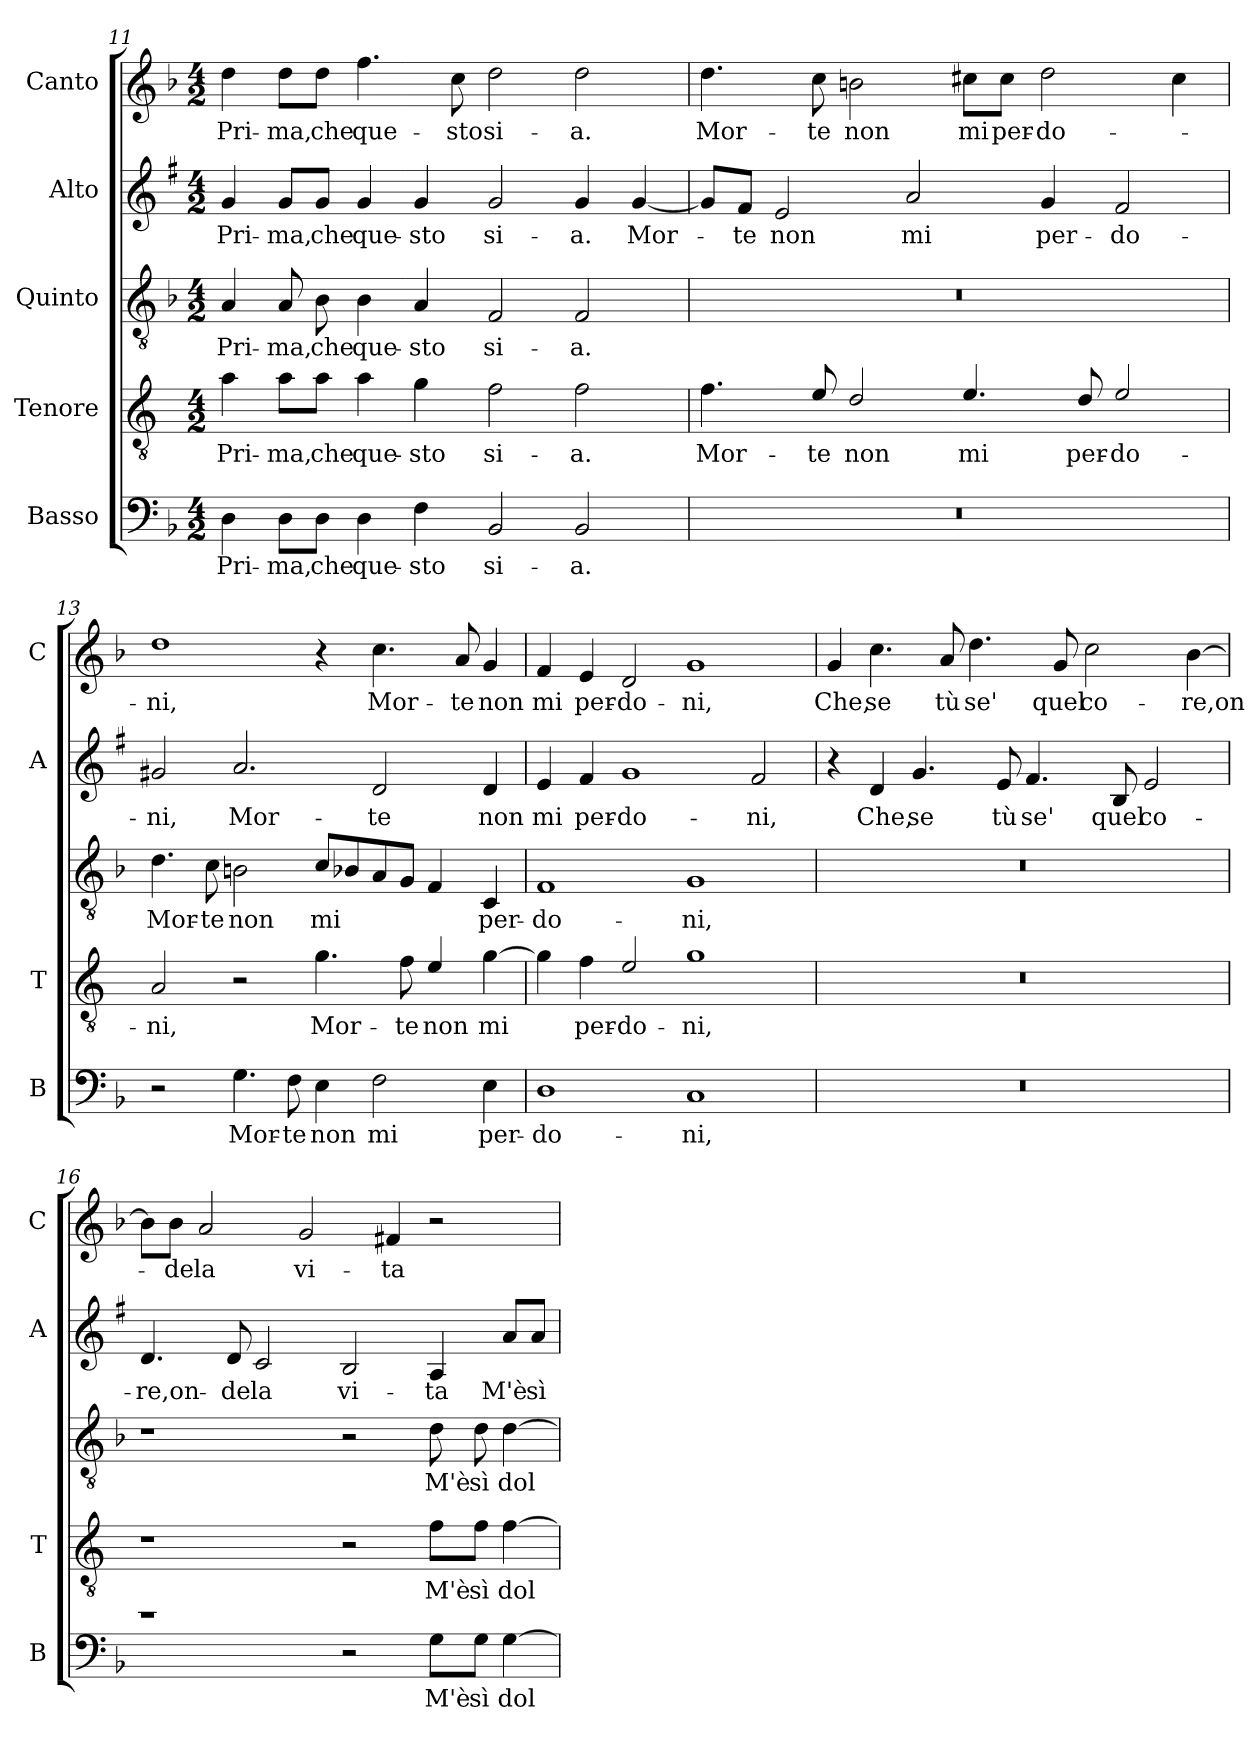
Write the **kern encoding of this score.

**kern	**text	**kern	**text	**kern	**text	**kern	**text	**kern	**text
*part5	*part5	*part4	*part4	*part3	*part3	*part2	*part2	*part1	*part1
*staff5	*staff5	*staff4	*staff4	*staff3	*staff3	*staff2	*staff2	*staff1	*staff1
*I"Basso	*	*I"Tenore	*	*I"Quinto	*	*I"Alto	*	*I"Canto	*
*I'B	*	*I'T	*	*	*	*I'A	*	*I'C	*
*clefF4	*	*clefGv2	*	*clefGv2	*	*clefG2	*	*clefG2	*
*	*	*ITrd4c7	*	*	*	*ITrd1c2	*	*	*
*k[b-]	*	*k[b-]	*	*k[b-]	*	*k[b-]	*	*k[b-]	*
*F:	*	*F:	*	*F:	*	*F:	*	*F:	*
*M4/2	*	*M4/2	*	*M4/2	*	*M4/2	*	*M4/2	*
=11	=11	=11	=11	=11	=11	=11	=11	=11	=11
!	!LO:LY:b	!	!LO:LY:b	!	!LO:LY:b	!	!LO:LY:b	!	!LO:LY:b
4D\	Pri-	4d\	Pri-	4A/	Pri-	4f/	Pri-	4dd\	Pri-
!	!LO:LY:b	!	!LO:LY:b	!	!LO:LY:b	!	!LO:LY:b	!	!LO:LY:b
8D\L	-ma,	8d\L	-ma,	8A/	-ma,	8f/L	-ma,	8dd\L	-ma,
!	!LO:LY:b	!	!LO:LY:b	!	!LO:LY:b	!	!LO:LY:b	!	!LO:LY:b
8D\J	che	8d\J	che	8B-\	che	8f/J	che	8dd\J	che
!	!LO:LY:b	!	!LO:LY:b	!	!LO:LY:b	!	!LO:LY:b	!	!LO:LY:b
4D\	que-	4d\	que-	4B-\	que-	4f/	que-	4.ff\	que-
!	!LO:LY:b	!	!LO:LY:b	!	!LO:LY:b	!	!LO:LY:b	!	!
4F\	-sto	4c\	-sto	4A/	-sto	4f/	-sto	.	.
!	!	!	!	!	!	!	!	!	!LO:LY:b
.	.	.	.	.	.	.	.	8cc\	-sto
!	!LO:LY:b	!	!LO:LY:b	!	!LO:LY:b	!	!LO:LY:b	!	!LO:LY:b
2BB-/	si-	2B-\	si-	2F/	si-	2f/	si-	2dd\	si-
!	!LO:LY:b	!	!LO:LY:b	!	!LO:LY:b	!	!LO:LY:b	!	!LO:LY:b
2BB-/	-a.	2B-\	-a.	2F/	-a.	4f/	-a.	2dd\	-a.
!	!	!	!	!	!	!	!LO:LY:b	!	!
.	.	.	.	.	.	[4f/	Mor-	.	.
!!LO:LB:g=z
=12	=12	=12	=12	=12	=12	=12	=12	=12	=12
!	!	!	!LO:LY:b	!	!	!	!	!	!LO:LY:b
0r	.	4.B-\	Mor-	0r	.	8f/L]	.	4.dd\	Mor-
!	!	!	!	!	!	!	!LO:LY:b	!	!
.	.	.	.	.	.	8e/J	-te	.	.
!	!	!	!	!	!	!	!LO:LY:b	!	!
.	.	.	.	.	.	2d/	non	.	.
!	!	!	!LO:LY:b	!	!	!	!	!	!LO:LY:b
.	.	8A/	-te	.	.	.	.	8cc\	-te
!	!	!	!LO:LY:b	!	!	!	!	!	!LO:LY:b
.	.	2G/	non	.	.	.	.	2bn\	non
!	!	!	!	!	!	!	!LO:LY:b	!	!
.	.	.	.	.	.	2g/	mi	.	.
!	!	!	!LO:LY:b	!	!	!	!	!	!LO:LY:b
.	.	4.A/	mi	.	.	.	.	8cc#X\L	mi
!	!	!	!	!	!	!	!	!	!LO:LY:b
.	.	.	.	.	.	.	.	8cc#\J	per-
!	!	!	!	!	!	!	!LO:LY:b	!	!LO:LY:b
.	.	.	.	.	.	4f/	per-	2dd\	-do-
!	!	!	!LO:LY:b	!	!	!	!	!	!
.	.	8G/	per-	.	.	.	.	.	.
!	!	!	!LO:LY:b	!	!	!	!LO:LY:b	!	!
.	.	2A/	-do-	.	.	2e/	-do-	.	.
.	.	.	.	.	.	.	.	4cc#\	.
=13	=13	=13	=13	=13	=13	=13	=13	=13	=13
!	!	!	!LO:LY:b	!	!LO:LY:b	!	!LO:LY:b	!	!LO:LY:b
2r	.	2D/	-ni,	4.d\	Mor-	2f#X/	-ni,	1dd	-ni,
!	!	!	!	!	!LO:LY:b	!	!	!	!
.	.	.	.	8c\	-te	.	.	.	.
!	!LO:LY:b	!	!	!	!LO:LY:b	!	!LO:LY:b	!	!
4.G\	Mor-	2r	.	2Bn\	non	2.g/	Mor-	.	.
!	!LO:LY:b	!	!	!	!	!	!	!	!
8F\	-te	.	.	.	.	.	.	.	.
!	!LO:LY:b	!	!LO:LY:b	!	!LO:LY:b	!	!	!	!
4E\	non	4.c\	Mor-	8c/L	mi	.	.	4r	.
.	.	.	.	8B-X/	.	.	.	.	.
!	!LO:LY:b	!	!	!	!	!	!LO:LY:b	!	!LO:LY:b
2F\	mi	.	.	8A/	.	2c/	-te	4.cc\	Mor-
!	!	!	!LO:LY:b	!	!	!	!	!	!
.	.	8B-\	-te	8G/J	.	.	.	.	.
!	!	!	!LO:LY:b	!	!	!	!	!	!
.	.	4A/	non	4F/	.	.	.	.	.
!	!	!	!	!	!	!	!	!	!LO:LY:b
.	.	.	.	.	.	.	.	8a/	-te
!	!LO:LY:b	!	!LO:LY:b	!	!LO:LY:b	!	!LO:LY:b	!	!LO:LY:b
4E\	per-	[4c\	mi	4C/	per-	4c/	non	4g/	non
=14	=14	=14	=14	=14	=14	=14	=14	=14	=14
!	!LO:LY:b	!	!	!	!LO:LY:b	!	!LO:LY:b	!	!LO:LY:b
1D	-do-	4c\]	.	1F	-do-	4d/	mi	4f/	mi
!	!	!	!LO:LY:b	!	!	!	!LO:LY:b	!	!LO:LY:b
.	.	4B-\	per-	.	.	4e/	per-	4e/	per-
!	!	!	!LO:LY:b	!	!	!	!LO:LY:b	!	!LO:LY:b
.	.	2A/	-do-	.	.	1f	-do-	2d/	-do-
!	!LO:LY:b	!	!LO:LY:b	!	!LO:LY:b	!	!	!	!LO:LY:b
1C	-ni,	1c	-ni,	1G	-ni,	.	.	1g	-ni,
!	!	!	!	!	!	!	!LO:LY:b	!	!
.	.	.	.	.	.	2e/	-ni,	.	.
!!LO:PB:g=z
=15	=15	=15	=15	=15	=15	=15	=15	=15	=15
!	!	!	!	!	!	!	!	!	!LO:LY:b
0r	.	0r	.	0r	.	4r	.	4g/	Che,
!	!	!	!	!	!	!	!LO:LY:b	!	!LO:LY:b
.	.	.	.	.	.	4c/	Che,	4.cc\	se
!	!	!	!	!	!	!	!LO:LY:b	!	!
.	.	.	.	.	.	4.f/	se	.	.
!	!	!	!	!	!	!	!	!	!LO:LY:b
.	.	.	.	.	.	.	.	8a/	tù
!	!	!	!	!	!	!	!	!	!LO:LY:b
.	.	.	.	.	.	.	.	4.dd\	se'
!	!	!	!	!	!	!	!LO:LY:b	!	!
.	.	.	.	.	.	8d/	tù	.	.
!	!	!	!	!	!	!	!LO:LY:b	!	!
.	.	.	.	.	.	4.e/	se'	.	.
!	!	!	!	!	!	!	!	!	!LO:LY:b
.	.	.	.	.	.	.	.	8g/	quel
!	!	!	!	!	!	!	!	!	!LO:LY:b
.	.	.	.	.	.	.	.	2cc\	co-
!	!	!	!	!	!	!	!LO:LY:b	!	!
.	.	.	.	.	.	8A/	quel	.	.
!	!	!	!	!	!	!	!LO:LY:b	!	!
.	.	.	.	.	.	2d/	co-	.	.
!	!	!	!	!	!	!	!	!	!LO:LY:b
.	.	.	.	.	.	.	.	[4b-\	-re,on-
=16	=16	=16	=16	=16	=16	=16	=16	=16	=16
!	!	!	!	!	!	!	!LO:LY:b	!	!
1rf	.	1r	.	1r	.	4.c/	-re,on-	8b-\L]	.
!	!	!	!	!	!	!	!	!	!LO:LY:b
.	.	.	.	.	.	.	.	8b-\J	-de
!	!	!	!	!	!	!	!	!	!LO:LY:b
.	.	.	.	.	.	.	.	2a/	la
!	!	!	!	!	!	!	!LO:LY:b	!	!
.	.	.	.	.	.	8c/	-de	.	.
!	!	!	!	!	!	!	!LO:LY:b	!	!
.	.	.	.	.	.	2B-/	la	.	.
!	!	!	!	!	!	!	!	!	!LO:LY:b
.	.	.	.	.	.	.	.	2g/	vi-
!	!	!	!	!	!	!	!LO:LY:b	!	!
2r	.	2r	.	2r	.	2A/	vi-	.	.
!	!	!	!	!	!	!	!	!	!LO:LY:b
.	.	.	.	.	.	.	.	4f#X/	-ta
!	!LO:LY:b	!	!LO:LY:b	!	!LO:LY:b	!	!LO:LY:b	!	!
8G\L	M'è	8B-\L	M'è	8d\	M'è	4G/	-ta	2r	.
!	!LO:LY:b	!	!LO:LY:b	!	!LO:LY:b	!	!	!	!
8G\J	sì	8B-\J	sì	8d\	sì	.	.	.	.
!	!LO:LY:b	!	!LO:LY:b	!	!LO:LY:b	!	!LO:LY:b	!	!
[4G\	dol-	[4B-\	dol-	[4d\	dol-	8g/L	M'è	.	.
!	!	!	!	!	!	!	!LO:LY:b	!	!
.	.	.	.	.	.	8g/J	sì	.	.
=	=	=	=	=	=	=	=	=	=
*-	*-	*-	*-	*-	*-	*-	*-	*-	*-
